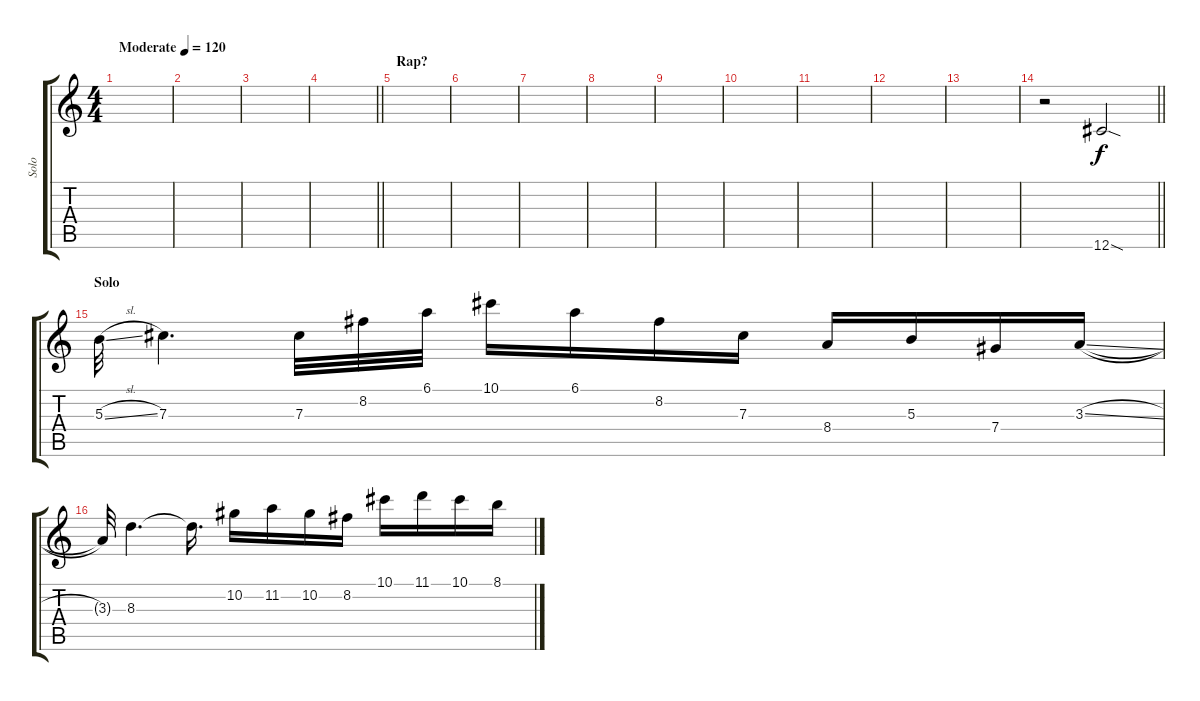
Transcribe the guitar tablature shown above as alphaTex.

\track ("Solo" "Solo") {instrument distortionguitar}
\staff {score tabs}
\tuning (Eb4 Bb3 Gb3 Db3 Ab2 Db2) {hide}
\ts (4 4)
\tempo (120 "Moderate")
\clef g2
\ks c
|
|
|
\barLineRight lightlight
|
\section ("" "Rap?")
|
|
|
|
|
|
|
|
|
\barLineRight lightlight
r.2 12.6{sod}.2 |
\section ("" "Solo")
5.3{sl}.32 7.3.4{d} 7.3.32 8.2.32 6.1.32 10.1.16 6.1.16 8.2.16 7.3.16 8.4.16 5.3.16 7.4.16 3.3{sl}.16 |
3.3{t}.32 8.3.4{d} 8.3{t}.16{d} 10.2.16 11.2.16 10.2.16 8.2.16 10.1.16 11.1.16 10.1.16 8.1.16
